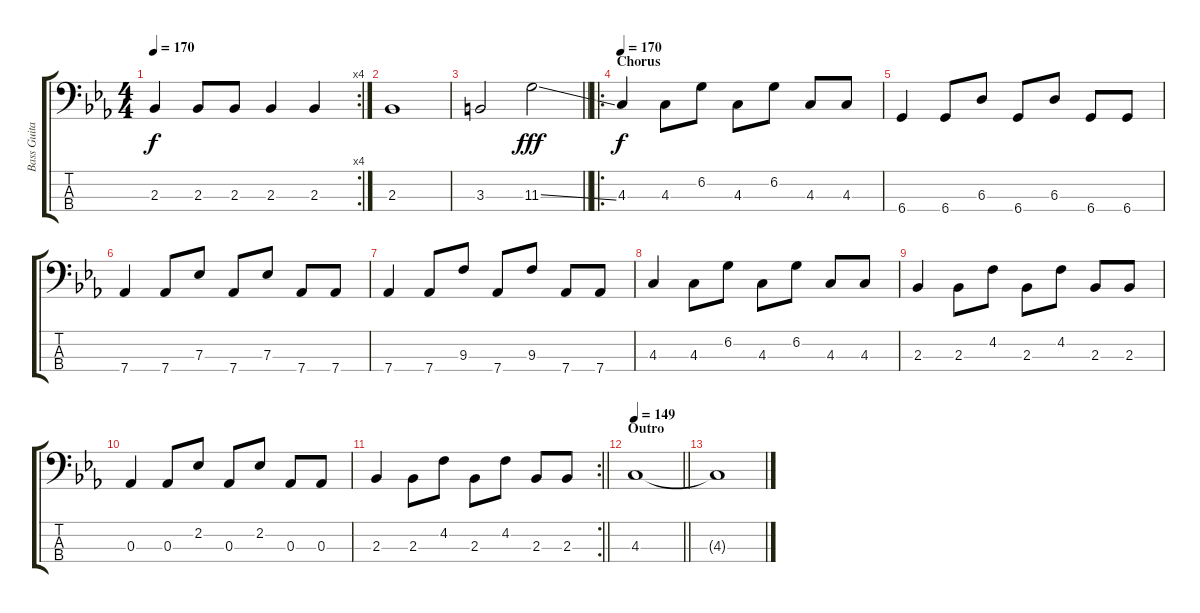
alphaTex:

\track ("Bass Guitar" "Bass Guita") {instrument electricbassfinger}
\staff {score tabs}
\tuning (Gb2 Db2 Ab1 Db1) {hide}
\rc 4
\ts (4 4)
\tempo 170
\clef f4
\ks cminor
2.3.4{dy f} 2.3.8 2.3.8 2.3.4 2.3.4 |
2.3.1 |
\barLineRight lightlight
3.3.2 11.3{ss}.2{dy fff} |
\ro
\section ("" "Chorus")
\tempo 170
4.3.4{dy f} 4.3.8 6.2.8 4.3.8 6.2.8 4.3.8 4.3.8 |
6.4.4 6.4.8 6.3.8 6.4.8 6.3.8 6.4.8 6.4.8 |
7.4.4 7.4.8 7.3.8 7.4.8 7.3.8 7.4.8 7.4.8 |
7.4.4 7.4.8 9.3.8 7.4.8 9.3.8 7.4.8 7.4.8 |
4.3.4 4.3.8 6.2.8 4.3.8 6.2.8 4.3.8 4.3.8 |
2.3.4 2.3.8 4.2.8 2.3.8 4.2.8 2.3.8 2.3.8 |
0.3.4 0.3.8 2.2.8 0.3.8 2.2.8 0.3.8 0.3.8 |
\rc 2
\barLineRight lightlight
2.3.4 2.3.8 4.2.8 2.3.8 4.2.8 2.3.8 2.3.8 |
\section ("" "Outro")
\tempo 149
\barLineRight lightlight
4.3.1{volume 0} |
4.3{t}.1
